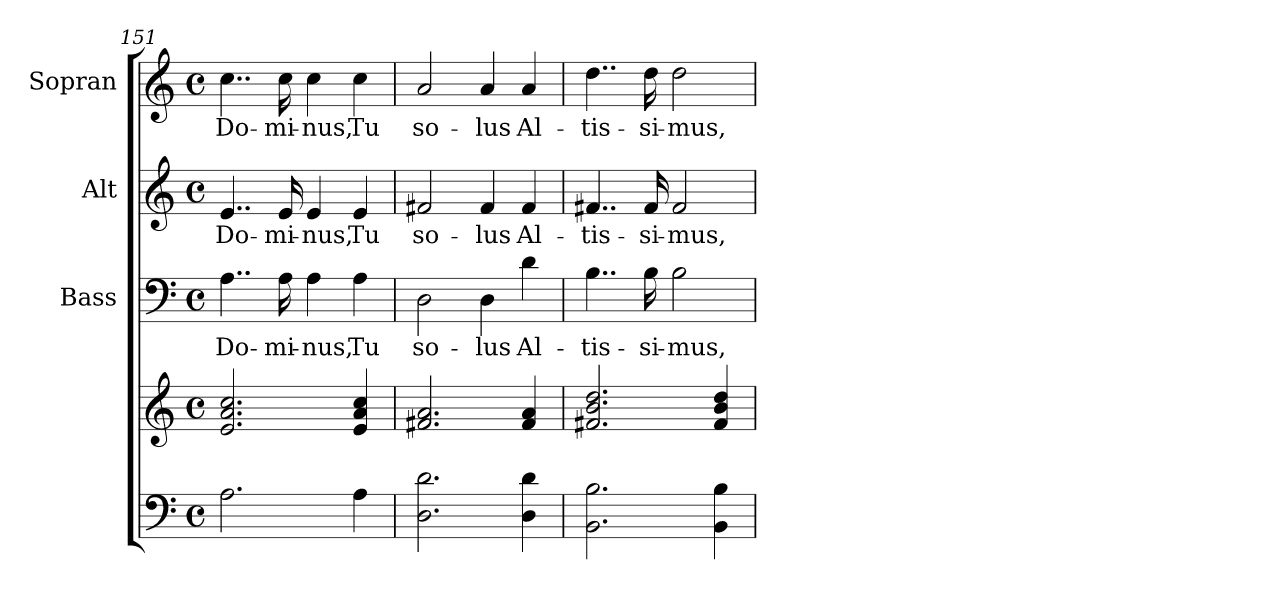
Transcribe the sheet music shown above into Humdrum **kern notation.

**kern	**kern	**kern	**text	**kern	**text	**kern	**text
*part4	*part4	*part3	*part3	*part2	*part2	*part1	*part1
*staff5	*staff4	*staff3	*staff3	*staff2	*staff2	*staff1	*staff1
*	*	*I"Bass	*	*I"Alt	*	*I"Sopran	*
*	*	*I'B.	*	*I'A	*	*I'S	*
!!LO:LB:g=z
*clefF4	*clefG2	*clefF4	*	*clefG2	*	*clefG2	*
*k[]	*k[]	*k[]	*	*k[]	*	*k[]	*
*C:	*C:	*C:	*	*C:	*	*C:	*
*M4/4	*M4/4	*M4/4	*	*M4/4	*	*M4/4	*
*met(c)	*met(c)	*met(c)	*	*met(c)	*	*met(c)	*
=151	=151	=151	=151	=151	=151	=151	=151
!	!	!	!LO:LY:b	!	!LO:LY:b	!	!LO:LY:b
2.A\	2.e/ 2.a/ 2.cc/	4..A\	Do-	4..e/	Do-	4..cc\	Do-
!	!	!	!LO:LY:b	!	!LO:LY:b	!	!LO:LY:b
.	.	16A\	-mi-	16e/	-mi-	16cc\	-mi-
!	!	!	!LO:LY:b	!	!LO:LY:b	!	!LO:LY:b
.	.	4A\	-nus,	4e/	-nus,	4cc\	-nus,
!	!	!	!LO:LY:b	!	!LO:LY:b	!	!LO:LY:b
4A\	4e/ 4a/ 4cc/	4A\	Tu	4e/	Tu	4cc\	Tu
=152	=152	=152	=152	=152	=152	=152	=152
!	!	!	!LO:LY:b	!	!LO:LY:b	!	!LO:LY:b
2.D\ 2.d\	2.f#X/ 2.a/	2D\	so-	2f#X/	so-	2a/	so-
!	!	!	!LO:LY:b	!	!LO:LY:b	!	!LO:LY:b
.	.	4D\	-lus	4f#/	-lus	4a/	-lus
!	!	!	!LO:LY:b	!	!LO:LY:b	!	!LO:LY:b
4D\ 4d\	4f#/ 4a/	4d\	Al-	4f#/	Al-	4a/	Al-
=153	=153	=153	=153	=153	=153	=153	=153
!	!	!	!LO:LY:b	!	!LO:LY:b	!	!LO:LY:b
2.BB\ 2.B\	2.f#X/ 2.b/ 2.dd/	4..B\	-tis-	4..f#X/	-tis-	4..dd\	-tis-
!	!	!	!LO:LY:b	!	!LO:LY:b	!	!LO:LY:b
.	.	16B\	-si-	16f#/	-si-	16dd\	-si-
!	!	!	!LO:LY:b	!	!LO:LY:b	!	!LO:LY:b
.	.	2B\	-mus,	2f#/	-mus,	2dd\	-mus,
4BB\ 4B\	4f#/ 4b/ 4dd/	.	.	.	.	.	.
=	=	=	=	=	=	=	=
*-	*-	*-	*-	*-	*-	*-	*-
